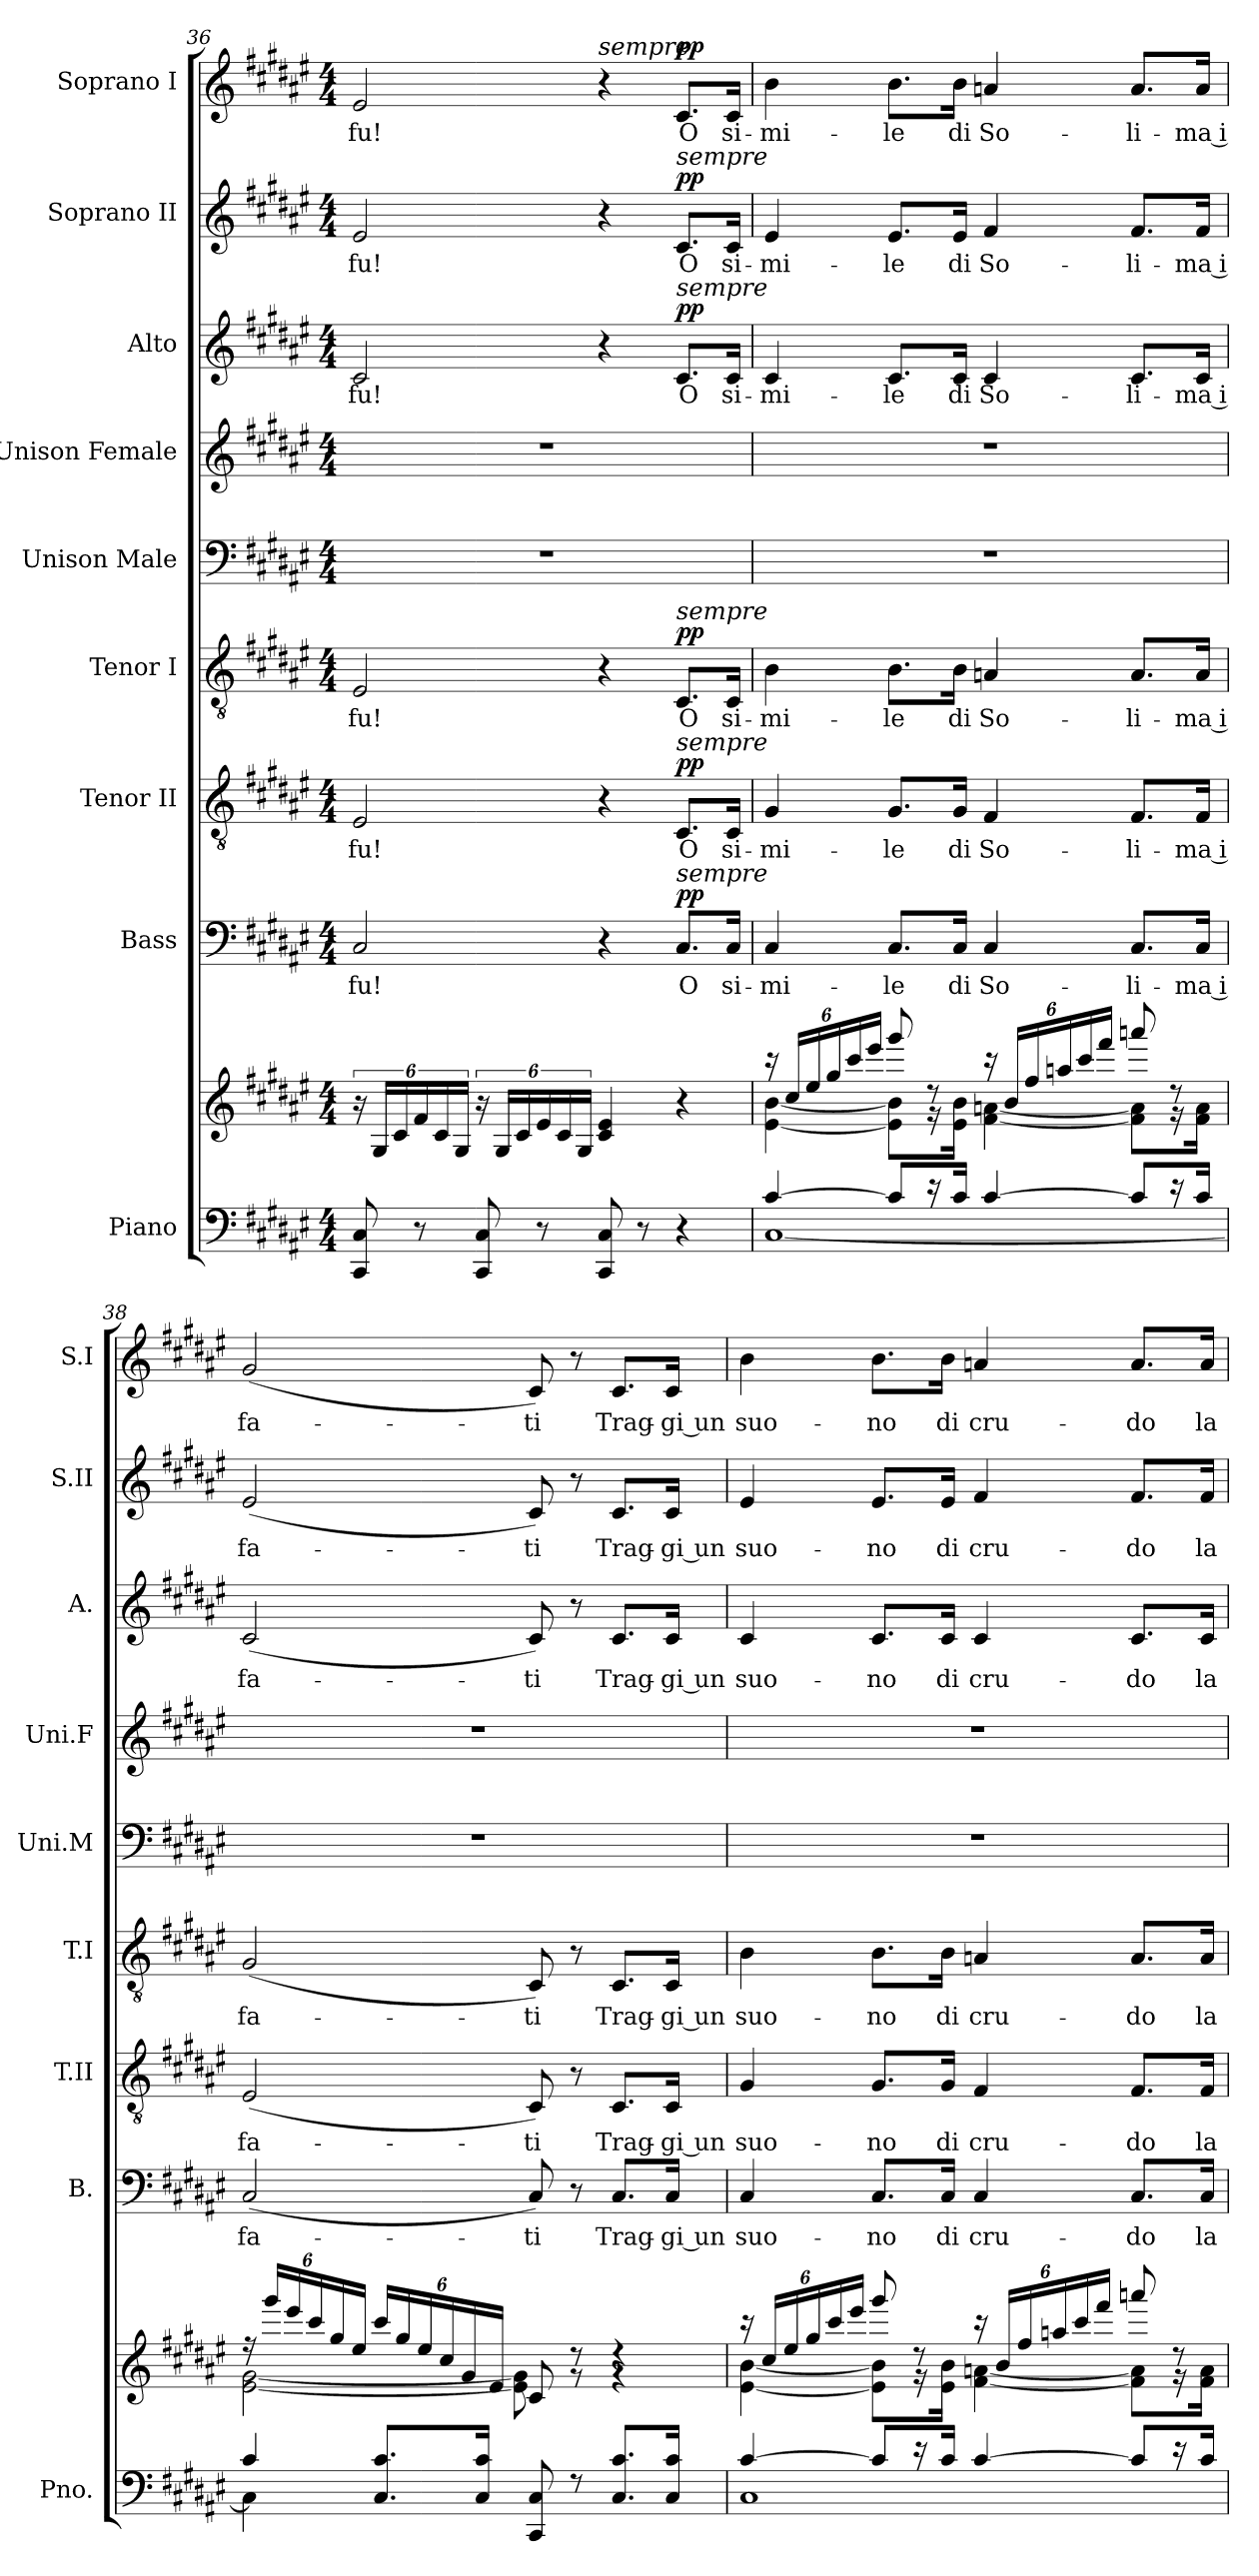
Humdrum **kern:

**kern	**kern	**kern	**text	**dynam	**kern	**text	**dynam	**kern	**text	**dynam	**kern	**kern	**kern	**text	**dynam	**kern	**text	**dynam	**kern	**text	**dynam
*part9	*part9	*part8	*part8	*part8	*part7	*part7	*part7	*part6	*part6	*part6	*part5	*part4	*part3	*part3	*part3	*part2	*part2	*part2	*part1	*part1	*part1
*staff10	*staff9	*staff8	*staff8	*staff8	*staff7	*staff7	*staff7	*staff6	*staff6	*staff6	*staff5	*staff4	*staff3	*staff3	*staff3	*staff2	*staff2	*staff2	*staff1	*staff1	*staff1
*I"Piano	*	*I"Bass	*	*	*I"Tenor II	*	*	*I"Tenor I	*	*	*I"Unison Male	*I"Unison Female	*I"Alto	*	*	*I"Soprano II	*	*	*I"Soprano I	*	*
*I'Pno.	*	*I'B.	*	*	*I'T.II	*	*	*I'T.I	*	*	*I'Uni.M	*I'Uni.F	*I'A.	*	*	*I'S.II	*	*	*I'S.I	*	*
!!LO:PB:g=z
*clefF4	*clefG2	*clefF4	*	*	*clefGv2	*	*	*clefGv2	*	*	*clefF4	*clefG2	*clefG2	*	*	*clefG2	*	*	*clefG2	*	*
*k[f#c#g#d#a#e#]	*k[f#c#g#d#a#e#]	*k[f#c#g#d#a#e#]	*	*	*k[f#c#g#d#a#e#]	*	*	*k[f#c#g#d#a#e#]	*	*	*k[f#c#g#d#a#e#]	*k[f#c#g#d#a#e#]	*k[f#c#g#d#a#e#]	*	*	*k[f#c#g#d#a#e#]	*	*	*k[f#c#g#d#a#e#]	*	*
*M4/4	*M4/4	*M4/4	*	*	*M4/4	*	*	*M4/4	*	*	*M4/4	*M4/4	*M4/4	*	*	*M4/4	*	*	*M4/4	*	*
=36	=36	=36	=36	=36	=36	=36	=36	=36	=36	=36	=36	=36	=36	=36	=36	=36	=36	=36	=36	=36	=36
!	!	!	!LO:LY:b	!	!	!LO:LY:b	!	!	!LO:LY:b	!	!	!	!	!LO:LY:b	!	!	!LO:LY:b	!	!	!LO:LY:b	!
8CC#/ 8C#/	24r	2C#/	fu!	.	2E#/	fu!	.	2E#/	fu!	.	1r	1r	2c#/	fu!	.	2e#/	fu!	.	2e#/	fu!	.
.	24G#/LL	.	.	.	.	.	.	.	.	.	.	.	.	.	.	.	.	.	.	.	.
.	24c#/	.	.	.	.	.	.	.	.	.	.	.	.	.	.	.	.	.	.	.	.
8r	24f#/	.	.	.	.	.	.	.	.	.	.	.	.	.	.	.	.	.	.	.	.
.	24c#/	.	.	.	.	.	.	.	.	.	.	.	.	.	.	.	.	.	.	.	.
.	24G#/JJ	.	.	.	.	.	.	.	.	.	.	.	.	.	.	.	.	.	.	.	.
8CC#/ 8C#/	24r	.	.	.	.	.	.	.	.	.	.	.	.	.	.	.	.	.	.	.	.
.	24G#/LL	.	.	.	.	.	.	.	.	.	.	.	.	.	.	.	.	.	.	.	.
.	24c#/	.	.	.	.	.	.	.	.	.	.	.	.	.	.	.	.	.	.	.	.
8r	24e#/	.	.	.	.	.	.	.	.	.	.	.	.	.	.	.	.	.	.	.	.
.	24c#/	.	.	.	.	.	.	.	.	.	.	.	.	.	.	.	.	.	.	.	.
.	24G#/JJ	.	.	.	.	.	.	.	.	.	.	.	.	.	.	.	.	.	.	.	.
!	!	!	!	!	!	!	!	!	!	!	!	!	!	!	!	!	!	!	!LO:TX:a:i:t=sempre	!	!
8CC#/ 8C#/	4c#/ 4e#/	4r	.	.	4r	.	.	4r	.	.	.	.	4r	.	.	4r	.	.	4r	.	.
8r	.	.	.	.	.	.	.	.	.	.	.	.	.	.	.	.	.	.	.	.	.
!	!	!	!	!	!	!	!	!	!	!	!	!	!	!	!	!LO:TX:a:i:t=sempre	!	!	!	!	!
!	!	!	!	!	!	!	!	!	!	!	!	!	!LO:TX:a:i:t=sempre	!	!	!	!	!	!	!	!
!	!	!	!	!	!	!	!	!LO:TX:a:i:t=sempre	!	!	!	!	!	!	!	!	!	!	!	!	!
!	!	!	!	!	!LO:TX:a:i:t=sempre	!	!	!	!	!	!	!	!	!	!	!	!	!	!	!	!
!	!	!LO:TX:a:i:t=sempre	!	!	!	!	!	!	!	!	!	!	!	!	!	!	!	!	!	!	!
!	!	!	!LO:LY:b	!LO:DY:a	!	!LO:LY:b	!LO:DY:a	!	!LO:LY:b	!LO:DY:a	!	!	!	!LO:LY:b	!LO:DY:a	!	!LO:LY:b	!LO:DY:a	!	!LO:LY:b	!LO:DY:a
4r	4r	8.C#/L	O	pp	8.C#/L	O	pp	8.C#/L	O	pp	.	.	8.c#/L	O	pp	8.c#/L	O	pp	8.c#/L	O	pp
!	!	!	!LO:LY:b	!	!	!LO:LY:b	!	!	!LO:LY:b	!	!	!	!	!LO:LY:b	!	!	!LO:LY:b	!	!	!LO:LY:b	!
.	.	16C#/Jk	si-	.	16C#/Jk	si-	.	16C#/Jk	si-	.	.	.	16c#/Jk	si-	.	16c#/Jk	si-	.	16c#/Jk	si-	.
!!LO:PB:g=z
=37	=37	=37	=37	=37	=37	=37	=37	=37	=37	=37	=37	=37	=37	=37	=37	=37	=37	=37	=37	=37	=37
*^	*	*	*	*	*	*	*	*	*	*	*	*	*	*	*	*	*	*	*	*	*
*	*	*Xbrackettup	*	*	*	*	*	*	*	*	*	*	*	*	*	*	*	*	*	*	*	*
*	*	*^	*	*	*	*	*	*	*	*	*	*	*	*	*	*	*	*	*	*	*	*
!	!	!	!	!	!LO:LY:b	!	!	!LO:LY:b	!	!	!LO:LY:b	!	!	!	!	!LO:LY:b	!	!	!LO:LY:b	!	!	!LO:LY:b	!
[4c#/	[1C#	24r	[4e#\ [4b\	4C#/	-mi-	.	4G#/	-mi-	.	4B\	-mi-	.	1r	1r	4c#/	-mi-	.	4e#/	-mi-	.	4b\	-mi-	.
.	.	24cc#/LL	.	.	.	.	.	.	.	.	.	.	.	.	.	.	.	.	.	.	.	.	.
.	.	24ee#/	.	.	.	.	.	.	.	.	.	.	.	.	.	.	.	.	.	.	.	.	.
.	.	24gg#/	.	.	.	.	.	.	.	.	.	.	.	.	.	.	.	.	.	.	.	.	.
.	.	24ccc#/	.	.	.	.	.	.	.	.	.	.	.	.	.	.	.	.	.	.	.	.	.
.	.	24eee#/JJ	.	.	.	.	.	.	.	.	.	.	.	.	.	.	.	.	.	.	.	.	.
!	!	!	!	!	!LO:LY:b	!	!	!LO:LY:b	!	!	!LO:LY:b	!	!	!	!	!LO:LY:b	!	!	!LO:LY:b	!	!	!LO:LY:b	!
8c#/L]	.	8ggg#/	8e#\] 8b\]L	8.C#/L	-le	.	8.G#/L	-le	.	8.B\L	-le	.	.	.	8.c#/L	-le	.	8.e#/L	-le	.	8.b\L	-le	.
16r	.	8rdd	16r	.	.	.	.	.	.	.	.	.	.	.	.	.	.	.	.	.	.	.	.
!	!	!	!	!	!LO:LY:b	!	!	!LO:LY:b	!	!	!LO:LY:b	!	!	!	!	!LO:LY:b	!	!	!LO:LY:b	!	!	!LO:LY:b	!
16c#/Jk	.	.	16e#\ 16b\Jk	16C#/Jk	di	.	16G#/Jk	di	.	16B\Jk	di	.	.	.	16c#/Jk	di	.	16e#/Jk	di	.	16b\Jk	di	.
!	!	!	!	!	!LO:LY:b	!	!	!LO:LY:b	!	!	!LO:LY:b	!	!	!	!	!LO:LY:b	!	!	!LO:LY:b	!	!	!LO:LY:b	!
[4c#/	.	24r	[4f#\ [4an\	4C#/	So-	.	4F#/	So-	.	4An/	So-	.	.	.	4c#/	So-	.	4f#/	So-	.	4an/	So-	.
.	.	24b/LL	.	.	.	.	.	.	.	.	.	.	.	.	.	.	.	.	.	.	.	.	.
.	.	24ff#/	.	.	.	.	.	.	.	.	.	.	.	.	.	.	.	.	.	.	.	.	.
.	.	24aan/	.	.	.	.	.	.	.	.	.	.	.	.	.	.	.	.	.	.	.	.	.
.	.	24ccc#/	.	.	.	.	.	.	.	.	.	.	.	.	.	.	.	.	.	.	.	.	.
.	.	24fff#/JJ	.	.	.	.	.	.	.	.	.	.	.	.	.	.	.	.	.	.	.	.	.
!	!	!	!	!	!LO:LY:b	!	!	!LO:LY:b	!	!	!LO:LY:b	!	!	!	!	!LO:LY:b	!	!	!LO:LY:b	!	!	!LO:LY:b	!
8c#/L]	.	8aaan/	8f#\] 8a\]L	8.C#/L	-li-	.	8.F#/L	-li-	.	8.A/L	-li-	.	.	.	8.c#/L	-li-	.	8.f#/L	-li-	.	8.a/L	-li-	.
16r	.	8rdd	16r	.	.	.	.	.	.	.	.	.	.	.	.	.	.	.	.	.	.	.	.
!	!	!	!	!	!LO:LY:b	!	!	!LO:LY:b	!	!	!LO:LY:b	!	!	!	!	!LO:LY:b	!	!	!LO:LY:b	!	!	!LO:LY:b	!
16c#/Jk	.	.	16f#\ 16a\Jk	16C#/Jk	ma i	.	16F#/Jk	ma i	.	16A/Jk	ma i	.	.	.	16c#/Jk	ma i	.	16f#/Jk	ma i	.	16a/Jk	ma i	.
!!LO:PB:g=z
=38	=38	=38	=38	=38	=38	=38	=38	=38	=38	=38	=38	=38	=38	=38	=38	=38	=38	=38	=38	=38	=38	=38	=38
!	!	!	!	!	!LO:LY:b	!	!	!LO:LY:b	!	!	!LO:LY:b	!	!	!	!	!LO:LY:b	!	!	!LO:LY:b	!	!	!LO:LY:b	!
4c#/	4C#\]	24r	[2e#\ [2g#\	(2C#/	fa-	.	(2E#/	fa-	.	(2G#/	fa-	.	1r	1r	(2c#/	fa-	.	(2e#/	fa-	.	(2g#/	fa-	.
.	.	24ggg#/LL	.	.	.	.	.	.	.	.	.	.	.	.	.	.	.	.	.	.	.	.	.
.	.	24eee#/	.	.	.	.	.	.	.	.	.	.	.	.	.	.	.	.	.	.	.	.	.
.	.	24ccc#/	.	.	.	.	.	.	.	.	.	.	.	.	.	.	.	.	.	.	.	.	.
.	.	24gg#/	.	.	.	.	.	.	.	.	.	.	.	.	.	.	.	.	.	.	.	.	.
.	.	24ee#/JJ	.	.	.	.	.	.	.	.	.	.	.	.	.	.	.	.	.	.	.	.	.
8.C#/ 8.c#/L	2.ryy	24ccc#/LL	.	.	.	.	.	.	.	.	.	.	.	.	.	.	.	.	.	.	.	.	.
.	.	24gg#/	.	.	.	.	.	.	.	.	.	.	.	.	.	.	.	.	.	.	.	.	.
.	.	24ee#/	.	.	.	.	.	.	.	.	.	.	.	.	.	.	.	.	.	.	.	.	.
.	.	24cc#/	.	.	.	.	.	.	.	.	.	.	.	.	.	.	.	.	.	.	.	.	.
.	.	24g#/	.	.	.	.	.	.	.	.	.	.	.	.	.	.	.	.	.	.	.	.	.
16C#/ 16c#/Jk	.	.	.	.	.	.	.	.	.	.	.	.	.	.	.	.	.	.	.	.	.	.	.
.	.	24e#/JJ	.	.	.	.	.	.	.	.	.	.	.	.	.	.	.	.	.	.	.	.	.
!	!	!	!	!	!LO:LY:b	!	!	!LO:LY:b	!	!	!LO:LY:b	!	!	!	!	!LO:LY:b	!	!	!LO:LY:b	!	!	!LO:LY:b	!
8CC#/ 8C#/	.	8c#/	8e#\] 8g#\]	8C#/)	-ti	.	8C#/)	-ti	.	8C#/)	-ti	.	.	.	8c#/)	-ti	.	8c#/)	-ti	.	8c#/)	-ti	.
8rF	.	8rdd	8rg	8r	.	.	8r	.	.	8r	.	.	.	.	8r	.	.	8r	.	.	8r	.	.
!	!	!	!	!	!LO:LY:b	!	!	!LO:LY:b	!	!	!LO:LY:b	!	!	!	!	!LO:LY:b	!	!	!LO:LY:b	!	!	!LO:LY:b	!
8.C#/ 8.c#/L	.	4rdd	4rg	8.C#/L	Trag-	.	8.C#/L	Trag-	.	8.C#/L	Trag-	.	.	.	8.c#/L	Trag-	.	8.c#/L	Trag-	.	8.c#/L	Trag-	.
!	!	!	!	!	!LO:LY:b	!	!	!LO:LY:b	!	!	!LO:LY:b	!	!	!	!	!LO:LY:b	!	!	!LO:LY:b	!	!	!LO:LY:b	!
16C#/ 16c#/Jk	.	.	.	16C#/Jk	gi un	.	16C#/Jk	gi un	.	16C#/Jk	gi un	.	.	.	16c#/Jk	gi un	.	16c#/Jk	gi un	.	16c#/Jk	gi un	.
!!LO:PB:g=z
=39	=39	=39	=39	=39	=39	=39	=39	=39	=39	=39	=39	=39	=39	=39	=39	=39	=39	=39	=39	=39	=39	=39	=39
!	!	!	!	!	!LO:LY:b	!	!	!LO:LY:b	!	!	!LO:LY:b	!	!	!	!	!LO:LY:b	!	!	!LO:LY:b	!	!	!LO:LY:b	!
[4c#/	1C#	24r	[4e#\ [4b\	4C#/	suo-	.	4G#/	suo-	.	4B\	suo-	.	1r	1r	4c#/	suo-	.	4e#/	suo-	.	4b\	suo-	.
.	.	24cc#/LL	.	.	.	.	.	.	.	.	.	.	.	.	.	.	.	.	.	.	.	.	.
.	.	24ee#/	.	.	.	.	.	.	.	.	.	.	.	.	.	.	.	.	.	.	.	.	.
.	.	24gg#/	.	.	.	.	.	.	.	.	.	.	.	.	.	.	.	.	.	.	.	.	.
.	.	24ccc#/	.	.	.	.	.	.	.	.	.	.	.	.	.	.	.	.	.	.	.	.	.
.	.	24eee#/JJ	.	.	.	.	.	.	.	.	.	.	.	.	.	.	.	.	.	.	.	.	.
!	!	!	!	!	!LO:LY:b	!	!	!LO:LY:b	!	!	!LO:LY:b	!	!	!	!	!LO:LY:b	!	!	!LO:LY:b	!	!	!LO:LY:b	!
8c#/L]	.	8ggg#/	8e#\] 8b\]L	8.C#/L	-no	.	8.G#/L	-no	.	8.B\L	-no	.	.	.	8.c#/L	-no	.	8.e#/L	-no	.	8.b\L	-no	.
16r	.	8rdd	16r	.	.	.	.	.	.	.	.	.	.	.	.	.	.	.	.	.	.	.	.
!	!	!	!	!	!LO:LY:b	!	!	!LO:LY:b	!	!	!LO:LY:b	!	!	!	!	!LO:LY:b	!	!	!LO:LY:b	!	!	!LO:LY:b	!
16c#/Jk	.	.	16e#\ 16b\Jk	16C#/Jk	di	.	16G#/Jk	di	.	16B\Jk	di	.	.	.	16c#/Jk	di	.	16e#/Jk	di	.	16b\Jk	di	.
!	!	!	!	!	!LO:LY:b	!	!	!LO:LY:b	!	!	!LO:LY:b	!	!	!	!	!LO:LY:b	!	!	!LO:LY:b	!	!	!LO:LY:b	!
[4c#/	.	24r	[4f#\ [4an\	4C#/	cru-	.	4F#/	cru-	.	4An/	cru-	.	.	.	4c#/	cru-	.	4f#/	cru-	.	4an/	cru-	.
.	.	24b/LL	.	.	.	.	.	.	.	.	.	.	.	.	.	.	.	.	.	.	.	.	.
.	.	24ff#/	.	.	.	.	.	.	.	.	.	.	.	.	.	.	.	.	.	.	.	.	.
.	.	24aan/	.	.	.	.	.	.	.	.	.	.	.	.	.	.	.	.	.	.	.	.	.
.	.	24ccc#/	.	.	.	.	.	.	.	.	.	.	.	.	.	.	.	.	.	.	.	.	.
.	.	24fff#/JJ	.	.	.	.	.	.	.	.	.	.	.	.	.	.	.	.	.	.	.	.	.
!	!	!	!	!	!LO:LY:b	!	!	!LO:LY:b	!	!	!LO:LY:b	!	!	!	!	!LO:LY:b	!	!	!LO:LY:b	!	!	!LO:LY:b	!
8c#/L]	.	8aaan/	8f#\] 8a\]L	8.C#/L	-do	.	8.F#/L	-do	.	8.A/L	-do	.	.	.	8.c#/L	-do	.	8.f#/L	-do	.	8.a/L	-do	.
16r	.	8rdd	16r	.	.	.	.	.	.	.	.	.	.	.	.	.	.	.	.	.	.	.	.
!	!	!	!	!	!LO:LY:b	!	!	!LO:LY:b	!	!	!LO:LY:b	!	!	!	!	!LO:LY:b	!	!	!LO:LY:b	!	!	!LO:LY:b	!
16c#/Jk	.	.	16f#\ 16a\Jk	16C#/Jk	la-	.	16F#/Jk	la-	.	16A/Jk	la-	.	.	.	16c#/Jk	la-	.	16f#/Jk	la-	.	16a/Jk	la-	.
*v	*v	*	*	*	*	*	*	*	*	*	*	*	*	*	*	*	*	*	*	*	*	*	*
*	*v	*v	*	*	*	*	*	*	*	*	*	*	*	*	*	*	*	*	*	*	*	*
=	=	=	=	=	=	=	=	=	=	=	=	=	=	=	=	=	=	=	=	=	=
*-	*-	*-	*-	*-	*-	*-	*-	*-	*-	*-	*-	*-	*-	*-	*-	*-	*-	*-	*-	*-	*-
